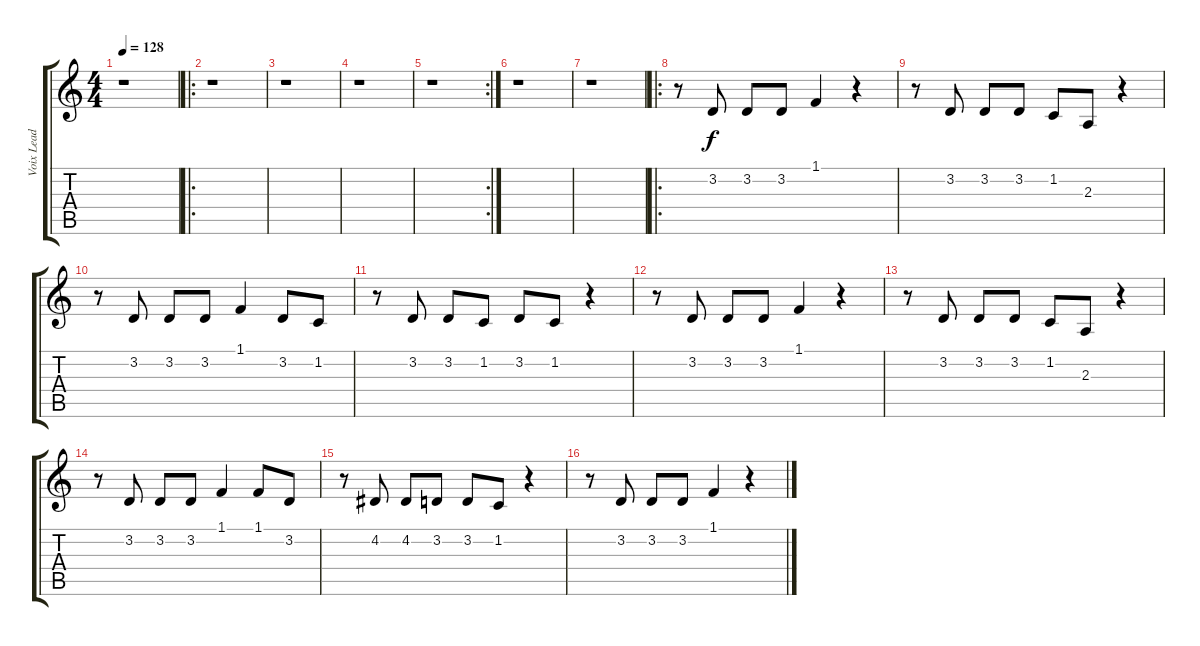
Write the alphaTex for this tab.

\track ("Voix Lead" "Voix Lead") {instrument altosax}
\staff {score tabs}
\tuning (E4 B3 G3 D3 A2 E2) {hide}
\ts (4 4)
\tempo 128
\clef g2
\ks c
r.1{dy f instrument altosax} |
\ro
r.1 |
r.1 |
r.1 |
\rc 2
r.1 |
r.1 |
r.1 |
\ro
r.8 3.2.8 3.2.8 3.2.8 1.1.4 r.4 |
r.8 3.2.8 3.2.8 3.2.8 1.2.8 2.3.8 r.4 |
r.8 3.2.8 3.2.8 3.2.8 1.1.4 3.2.8 1.2.8 |
r.8 3.2.8 3.2.8 1.2.8 3.2.8 1.2.8 r.4 |
r.8 3.2.8 3.2.8 3.2.8 1.1.4 r.4 |
r.8 3.2.8 3.2.8 3.2.8 1.2.8 2.3.8 r.4 |
r.8 3.2.8 3.2.8 3.2.8 1.1.4 1.1.8 3.2.8 |
r.8 4.2.8 4.2.8 3.2.8 3.2.8 1.2.8 r.4 |
r.8 3.2.8 3.2.8 3.2.8 1.1.4 r.4
